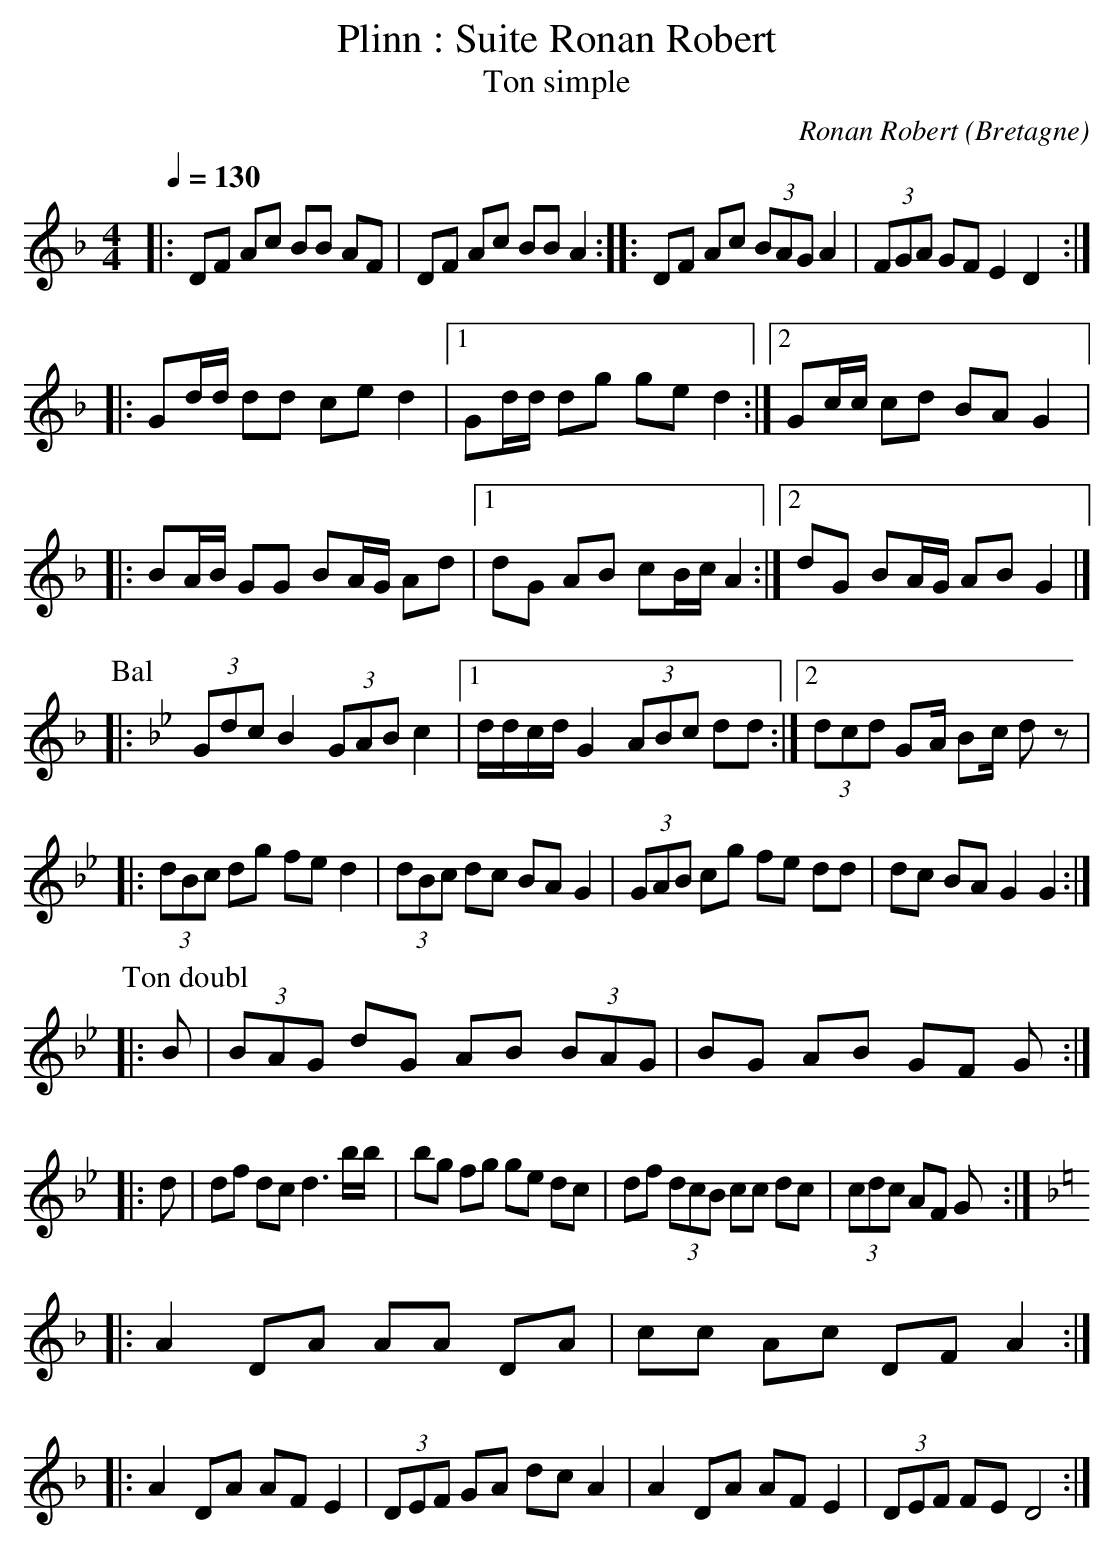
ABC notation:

X:1
T:Plinn : Suite Ronan Robert
C:Ronan Robert
O:Bretagne
M:4/4
L:1/8
T:Ton simple
Q:1/4=130
K:Fmaj
|: DF Ac BB AF | DF Ac BB A2 :: DF Ac (3BAG A2 | (3FGA GF E2 D2 ::
Gd/2d/2 dd ce d2 |1 Gd/2d/2 dg ge d2 :|2 Gc/2c/2 cd BA G2 |:
BA/2B/2 GG BA/2G/2 Ad |1 dG AB cB/2c/2 A2 :|2 dG BA/2G/2 AB G2 |]
P:Bal
K:Bbmaj
|: (3Gdc B2 (3GAB c2 |1 d/2d/2c/2d/2 G2 (3ABc dd :|2 (3dcd GA/2 Bc/2 d z |
K:Bbmaj
|: (3dBc dg fe d2 | (3dBc dc BA G2 | (3GAB cg fe dd | dc BA G2 G2 :|
P:Ton doubl
K:Bbmaj
|: B| (3BAG dG AB (3BAG | BG AB GF G ::
d | df dc d3 b/2b/2 | bg fg ge dc | df (3dcB cc dc | (3cdc AF G ::
K:Fmaj
A2 DA AA DA | cc Ac DF A2 ::
A2 DA AF E2 | (3DEF GA dc A2 | A2 DA AF E2 | (3DEF FE D4 :|
